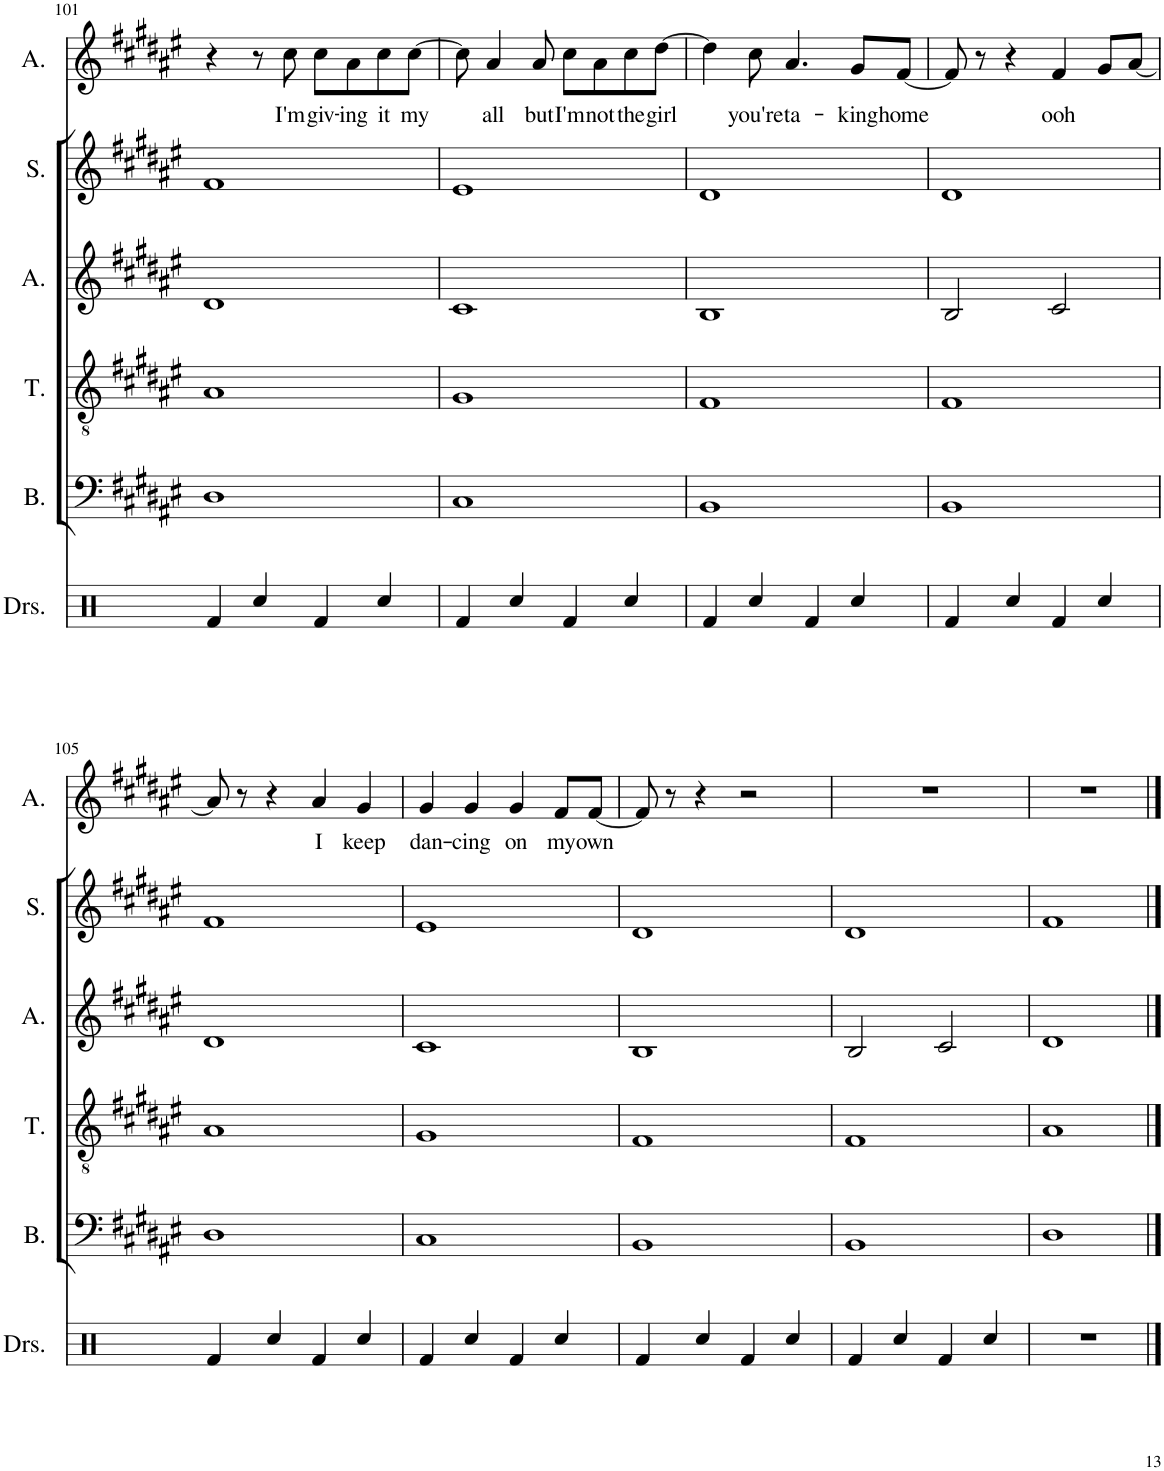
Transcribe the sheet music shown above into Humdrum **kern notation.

**kern	**kern	**kern	**kern	**kern	**kern	**text
*part6	*part5	*part4	*part3	*part2	*part1	*part1
*staff6	*staff5	*staff4	*staff3	*staff2	*staff1	*staff1
*I"Drumset	*I"Bass	*I"Tenor	*I"Alto	*I"Soprano	*I"Alto	*
*I'Drs.	*I'B.	*I'T.	*I'A.	*I'S.	*I'A.	*
!!LO:PB:g=z
*clefX	*clefF4	*clefGv2	*clefG2	*clefG2	*clefG2	*
*k[]	*k[f#c#g#d#a#e#]	*k[f#c#g#d#a#e#]	*k[f#c#g#d#a#e#]	*k[f#c#g#d#a#e#]	*k[f#c#g#d#a#e#]	*
*M4/4	*M4/4	*M4/4	*M4/4	*M4/4	*M4/4	*
=101	=101	=101	=101	=101	=101	=101
4Rf/	1D#	1A#	1d#	1f#	4r	.
4Rcc/	.	.	.	.	8r	.
!	!	!	!	!	!	!LO:LY:b
.	.	.	.	.	8cc#\	I'm
!	!	!	!	!	!	!LO:LY:b
4Rf/	.	.	.	.	8cc#\L	giv-
!	!	!	!	!	!	!LO:LY:b
.	.	.	.	.	8a#\	-ing
!	!	!	!	!	!	!LO:LY:b
4Rcc/	.	.	.	.	8cc#\	it
!	!	!	!	!	!	!LO:LY:b
.	.	.	.	.	[8cc#\J	my
=102	=102	=102	=102	=102	=102	=102
4Rf/	1C#	1G#	1c#	1e#	8cc#\]	.
!	!	!	!	!	!	!LO:LY:b
.	.	.	.	.	4a#/	all
4Rcc/	.	.	.	.	.	.
!	!	!	!	!	!	!LO:LY:b
.	.	.	.	.	8a#/	but
!	!	!	!	!	!	!LO:LY:b
4Rf/	.	.	.	.	8cc#\L	I'm
!	!	!	!	!	!	!LO:LY:b
.	.	.	.	.	8a#\	not
!	!	!	!	!	!	!LO:LY:b
4Rcc/	.	.	.	.	8cc#\	the
!	!	!	!	!	!	!LO:LY:b
.	.	.	.	.	[8dd#\J	girl
=103	=103	=103	=103	=103	=103	=103
4Rf/	1BB	1F#	1B	1d#	4dd#\]	.
!	!	!	!	!	!	!LO:LY:b
4Rcc/	.	.	.	.	8cc#\	you're
!	!	!	!	!	!	!LO:LY:b
.	.	.	.	.	4.a#/	ta-
4Rf/	.	.	.	.	.	.
!	!	!	!	!	!	!LO:LY:b
4Rcc/	.	.	.	.	8g#/L	-king
!	!	!	!	!	!	!LO:LY:b
.	.	.	.	.	[8f#/J	home
=104	=104	=104	=104	=104	=104	=104
4Rf/	1BB	1F#	2B/	1d#	8f#/]	.
.	.	.	.	.	8r	.
4Rcc/	.	.	.	.	4r	.
!	!	!	!	!	!	!LO:LY:b
4Rf/	.	.	2c#/	.	4f#/	ooh
4Rcc/	.	.	.	.	8g#/L	.
.	.	.	.	.	[8a#/J	.
!!LO:LB:g=z
=105	=105	=105	=105	=105	=105	=105
4Rf/	1D#	1A#	1d#	1f#	8a#/]	.
.	.	.	.	.	8r	.
4Rcc/	.	.	.	.	4r	.
!	!	!	!	!	!	!LO:LY:b
4Rf/	.	.	.	.	4a#/	I
!	!	!	!	!	!	!LO:LY:b
4Rcc/	.	.	.	.	4g#/	keep
=106	=106	=106	=106	=106	=106	=106
!	!	!	!	!	!	!LO:LY:b
4Rf/	1C#	1G#	1c#	1e#	4g#/	dan-
!	!	!	!	!	!	!LO:LY:b
4Rcc/	.	.	.	.	4g#/	-cing
!	!	!	!	!	!	!LO:LY:b
4Rf/	.	.	.	.	4g#/	on
!	!	!	!	!	!	!LO:LY:b
4Rcc/	.	.	.	.	8f#/L	my
!	!	!	!	!	!	!LO:LY:b
.	.	.	.	.	[8f#/J	own
=107	=107	=107	=107	=107	=107	=107
4Rf/	1BB	1F#	1B	1d#	8f#/]	.
.	.	.	.	.	8r	.
4Rcc/	.	.	.	.	4r	.
4Rf/	.	.	.	.	2r	.
4Rcc/	.	.	.	.	.	.
=108	=108	=108	=108	=108	=108	=108
4Rf/	1BB	1F#	2B/	1d#	1r	.
4Rcc/	.	.	.	.	.	.
4Rf/	.	.	2c#/	.	.	.
4Rcc/	.	.	.	.	.	.
=109	=109	=109	=109	=109	=109	=109
1r	1D#	1A#	1d#	1f#	1r	.
==	==	==	==	==	==	==
*-	*-	*-	*-	*-	*-	*-
